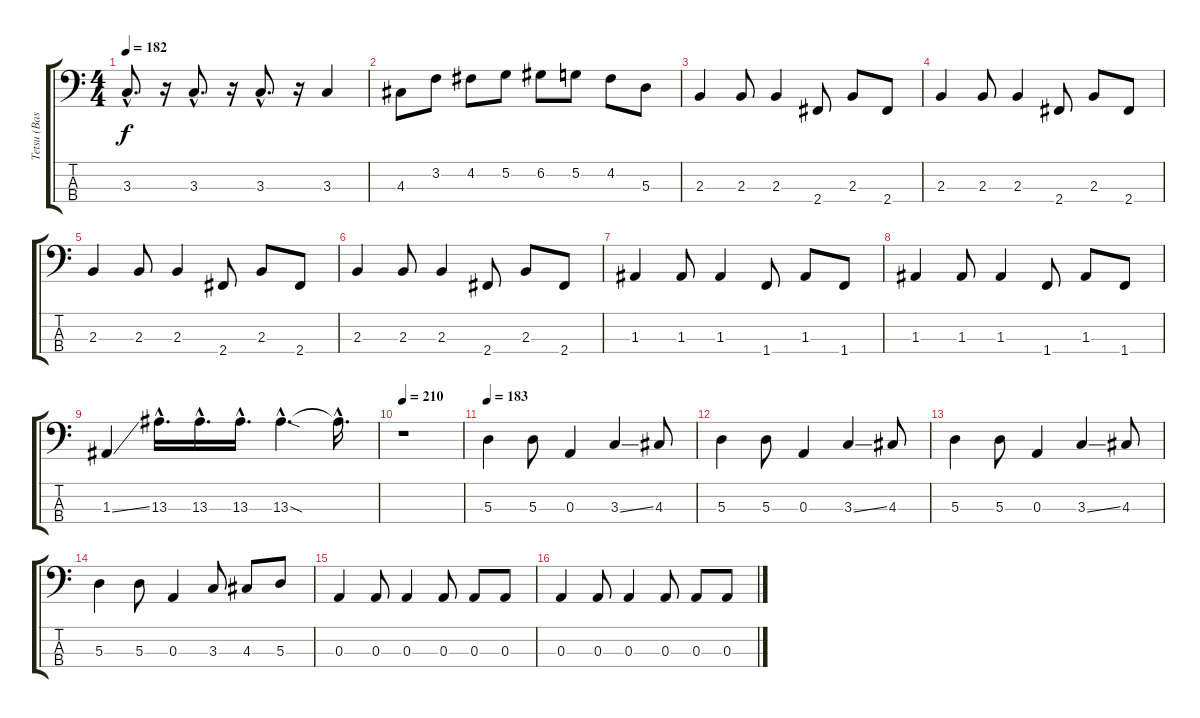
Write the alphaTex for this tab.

\track ("Tetsu (Bass)" "Tetsu (Bas") {instrument electricbasspick}
\staff {score tabs}
\tuning (G2 D2 A1 E1) {hide}
\ts (4 4)
\tempo 182
\clef f4
\ks c
3.3{hac}.8{d dy f} r.16 3.3{hac}.8{d} r.16 3.3{hac}.8{d} r.16 3.3.4 |
4.3.8 3.2.8 4.2.8 5.2.8 6.2.8 5.2.8 4.2.8 5.3.8 |
2.3.4 2.3.8 2.3.4 2.4.8 2.3.8 2.4.8 |
2.3.4 2.3.8 2.3.4 2.4.8 2.3.8 2.4.8 |
2.3.4 2.3.8 2.3.4 2.4.8 2.3.8 2.4.8 |
2.3.4 2.3.8 2.3.4 2.4.8 2.3.8 2.4.8 |
1.3.4 1.3.8 1.3.4 1.4.8 1.3.8 1.4.8 |
1.3.4 1.3.8 1.3.4 1.4.8 1.3.8 1.4.8 |
1.3{ss}.4 13.3{hac}.16{d} 13.3{hac}.16{d} 13.3{hac}.16{d} 13.3{sod hac}.4{d} 13.3{hac t}.16{d} |
\tempo 210
r.1 |
\tempo 183
5.3.4 5.3.8 0.3.4 3.3{ss}.4 4.3.8 |
5.3.4 5.3.8 0.3.4 3.3{ss}.4 4.3.8 |
5.3.4 5.3.8 0.3.4 3.3{ss}.4 4.3.8 |
5.3.4 5.3.8 0.3.4 3.3.8 4.3.8 5.3.8 |
0.3.4 0.3.8 0.3.4 0.3.8 0.3.8 0.3.8 |
0.3.4 0.3.8 0.3.4 0.3.8 0.3.8 0.3.8
